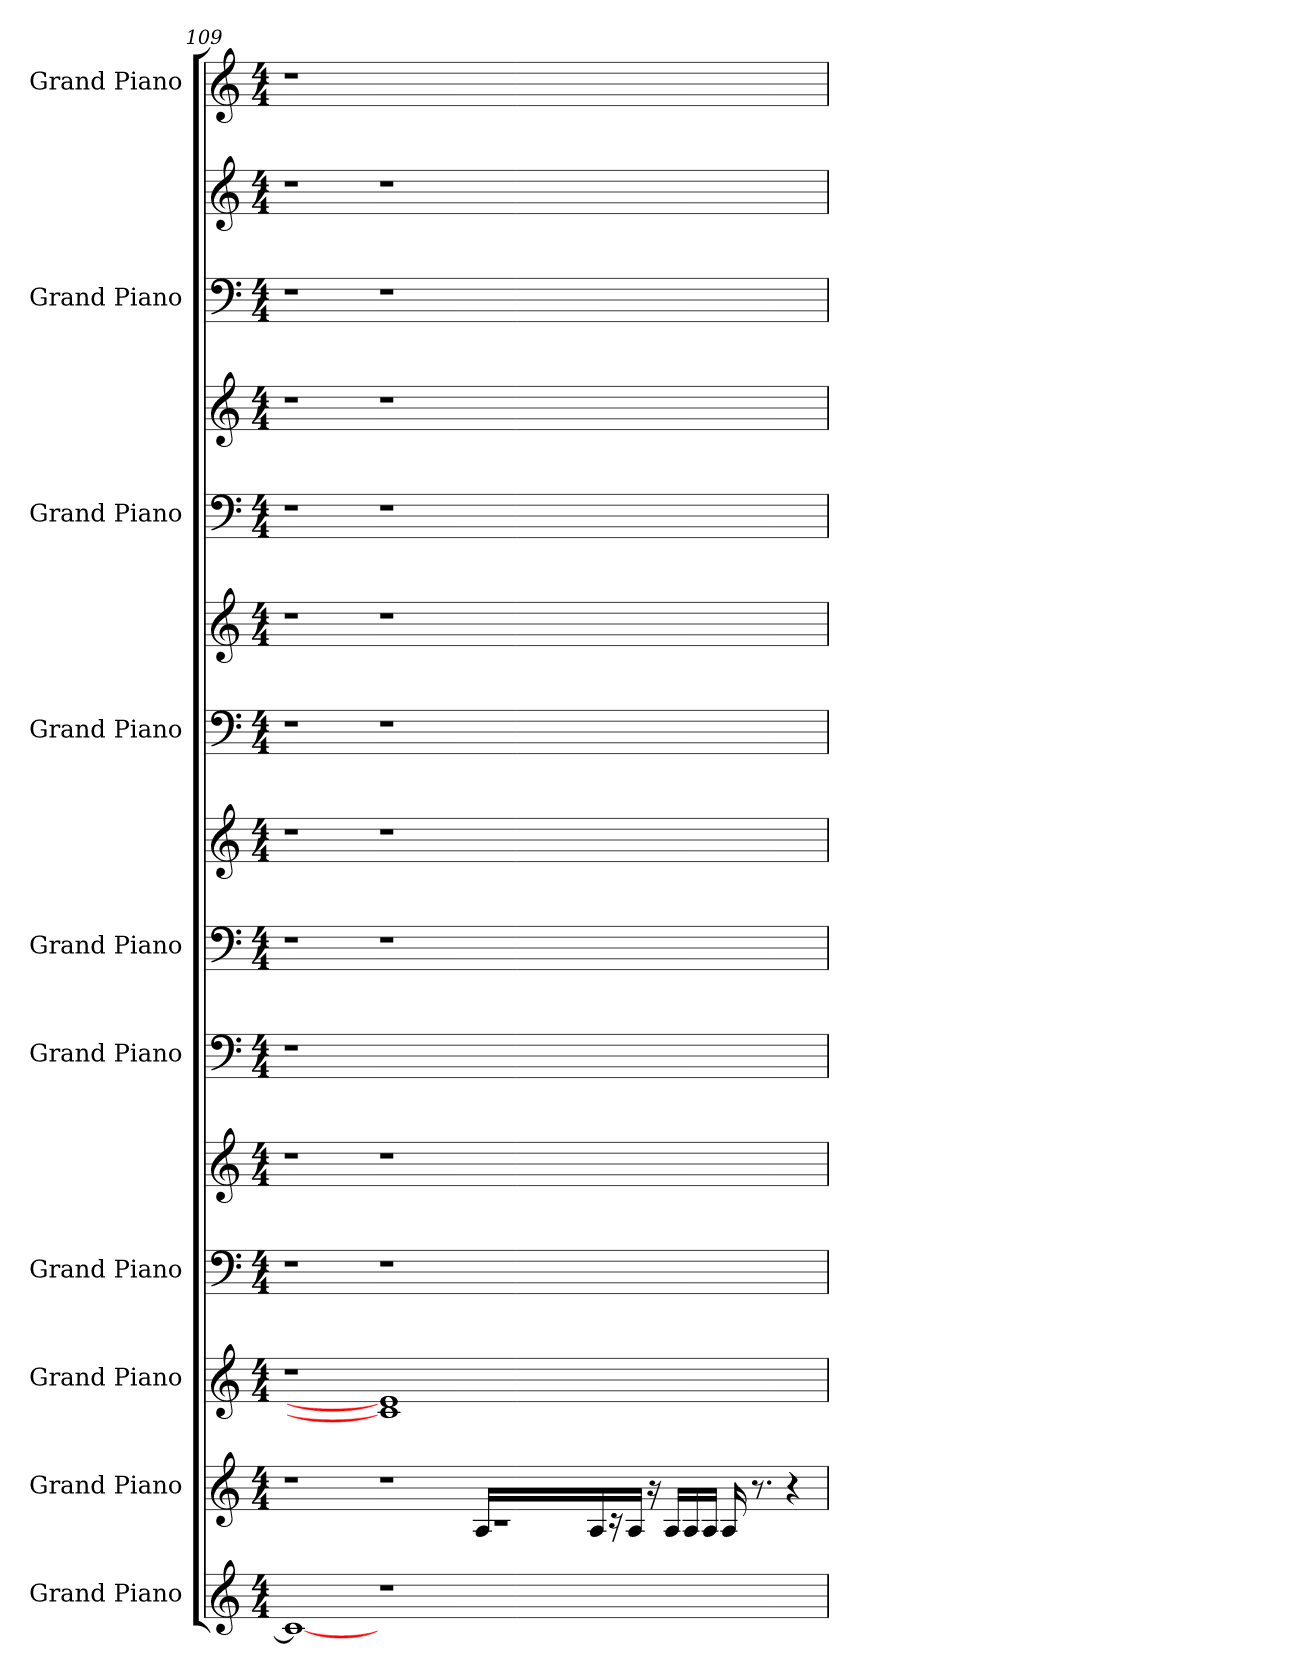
**kern	**kern	**kern	**kern	**kern	**kern	**kern	**kern	**kern	**kern	**kern	**kern	**kern	**kern	**kern
*part10	*part9	*part8	*part7	*part7	*part6	*part5	*part5	*part4	*part4	*part3	*part3	*part2	*part2	*part1
*staff15	*staff14	*staff13	*staff12	*staff11	*staff10	*staff9	*staff8	*staff7	*staff6	*staff5	*staff4	*staff3	*staff2	*staff1
*I"Grand Piano	*I"Grand Piano	*I"Grand Piano	*I"Grand Piano	*	*I"Grand Piano	*I"Grand Piano	*	*I"Grand Piano	*	*I"Grand Piano	*	*I"Grand Piano	*	*I"Grand Piano
*clefG2	*clefG2	*clefG2	*clefF4	*clefG2	*clefF4	*clefF4	*clefG2	*clefF4	*clefG2	*clefF4	*clefG2	*clefF4	*clefG2	*clefG2
*k[]	*k[]	*k[]	*k[]	*k[]	*k[]	*k[]	*k[]	*k[]	*k[]	*k[]	*k[]	*k[]	*k[]	*k[]
*C:	*C:	*C:	*C:	*C:	*C:	*C:	*C:	*C:	*C:	*C:	*C:	*C:	*C:	*C:
*M4/4	*M4/4	*M4/4	*M4/4	*M4/4	*M4/4	*M4/4	*M4/4	*M4/4	*M4/4	*M4/4	*M4/4	*M4/4	*M4/4	*M4/4
=109	=109	=109	=109	=109	=109	=109	=109	=109	=109	=109	=109	=109	=109	=109
1c_	1r	1r	1r	1r	1r	1r	1r	1r	1r	1r	1r	1r	1r	1r
1r	1r	1c] 1e]	1r	1r	0.ryy	1r	1r	1r	1r	1r	1r	1r	1r	0.ryy
0ryy	16ALL	0ryy	0ryy	0ryy	.	0ryy	0ryy	0ryy	0ryy	0ryy	0ryy	0ryy	0ryy	.
.	1r	.	.	.	.	.	.	.	.	.	.	.	.	.
.	16A	.	.	.	.	.	.	.	.	.	.	.	.	.
.	16r	.	.	.	.	.	.	.	.	.	.	.	.	.
.	16AJJ	.	.	.	.	.	.	.	.	.	.	.	.	.
.	16r	.	.	.	.	.	.	.	.	.	.	.	.	.
.	16ALL	.	.	.	.	.	.	.	.	.	.	.	.	.
.	16A	.	.	.	.	.	.	.	.	.	.	.	.	.
.	16AJJ	.	.	.	.	.	.	.	.	.	.	.	.	.
.	16A	.	.	.	.	.	.	.	.	.	.	.	.	.
.	8.r	.	.	.	.	.	.	.	.	.	.	.	.	.
.	4r	.	.	.	.	.	.	.	.	.	.	.	.	.
=	=	=	=	=	=	=	=	=	=	=	=	=	=	=
*-	*-	*-	*-	*-	*-	*-	*-	*-	*-	*-	*-	*-	*-	*-
